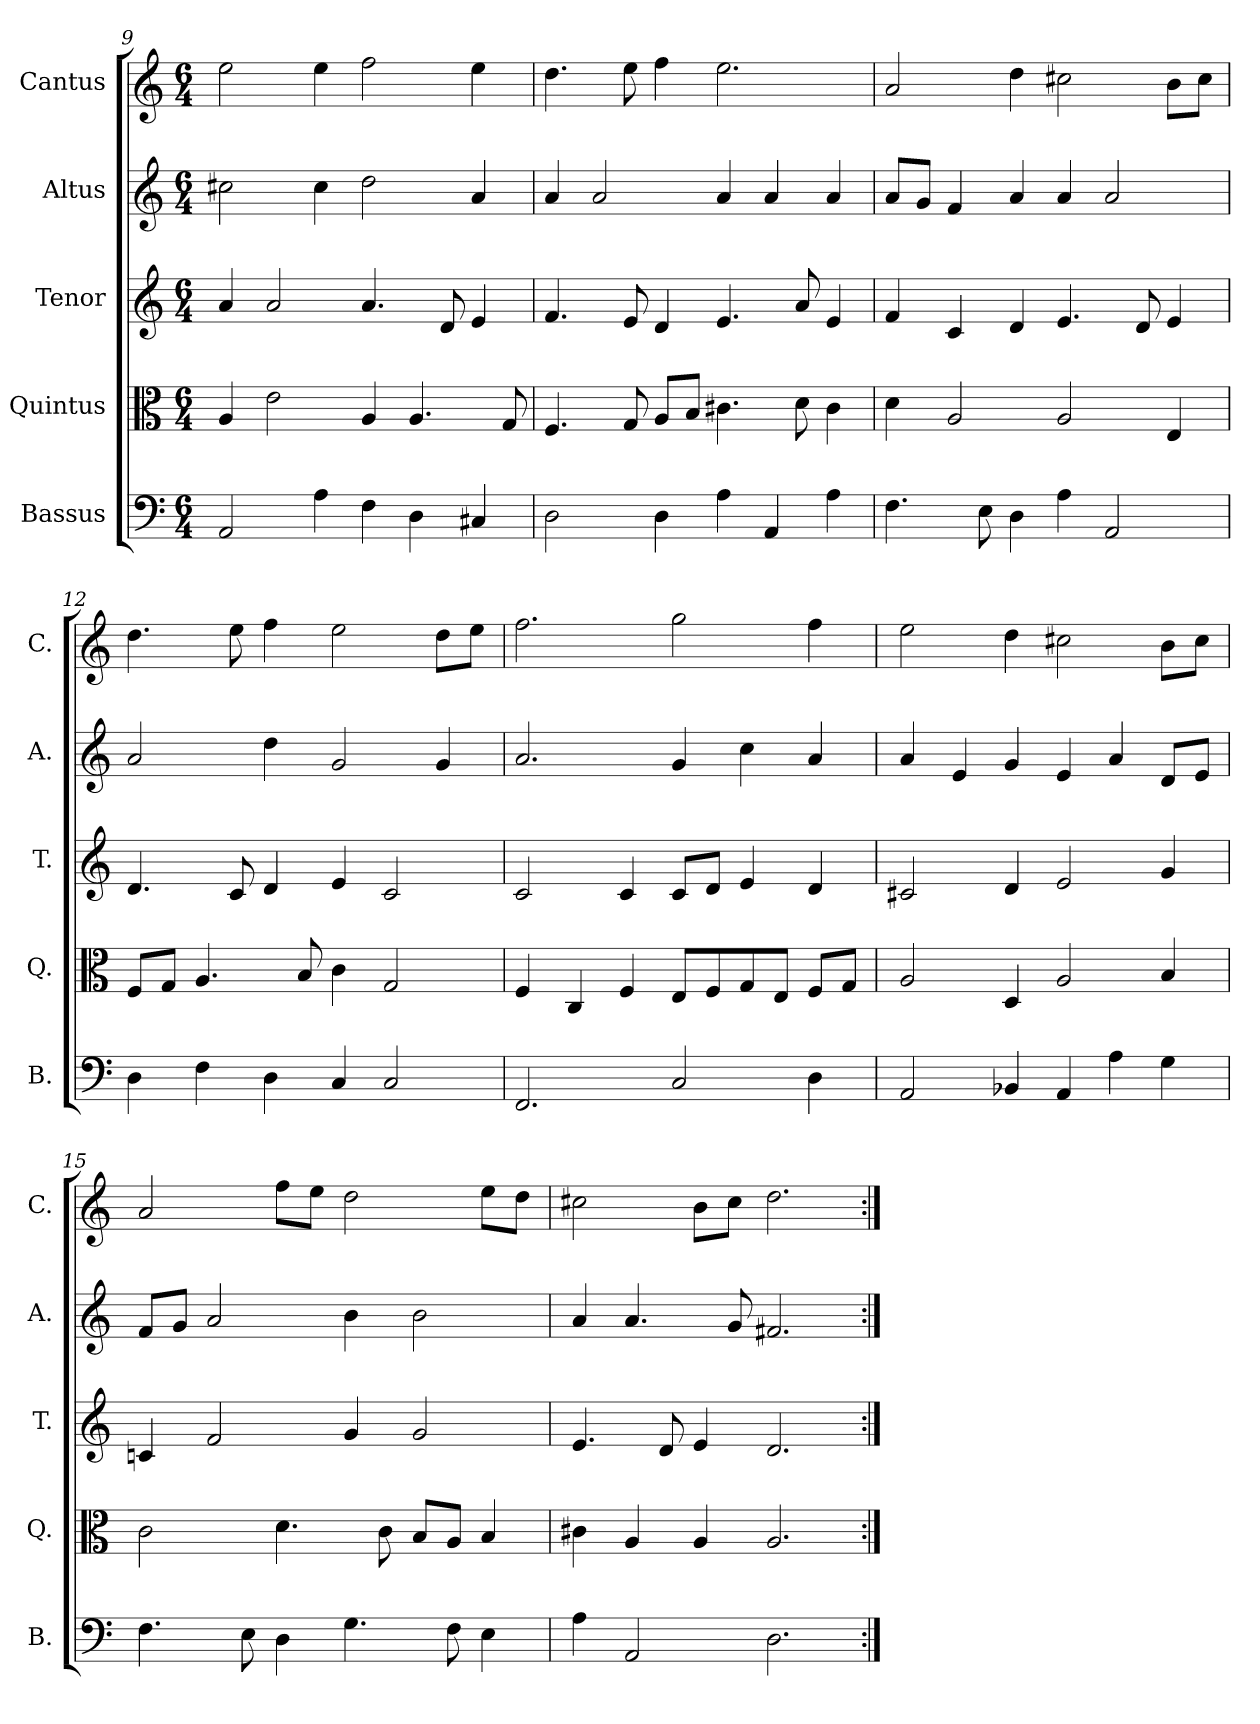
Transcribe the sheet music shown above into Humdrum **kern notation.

**kern	**kern	**kern	**kern	**kern
*part5	*part4	*part3	*part2	*part1
*staff5	*staff4	*staff3	*staff2	*staff1
*I"Bassus	*I"Quintus	*I"Tenor	*I"Altus	*I"Cantus
*I'B.	*I'Q.	*I'T.	*I'A.	*I'C.
!!LO:LB:g=z
*clefF4	*clefC3	*clefG2	*clefG2	*clefG2
*k[]	*k[]	*k[]	*k[]	*k[]
*M6/4	*M6/4	*M6/4	*M6/4	*M6/4
=9	=9	=9	=9	=9
2AA/	4A/	4a/	2cc#X\	2ee\
.	2e\	2a/	.	.
4A\	.	.	4cc#\	4ee\
4F\	4A/	4.a/	2dd\	2ff\
4D\	4.A/	.	.	.
.	.	8d/	.	.
4C#X/	.	4e/	4a/	4ee\
.	8G/	.	.	.
=10	=10	=10	=10	=10
2D\	4.F/	4.f/	4a/	4.dd\
.	.	.	2a/	.
.	8G/	8e/	.	8ee\
4D\	8A/L	4d/	.	4ff\
.	8B/J	.	.	.
4A\	4.c#X\	4.e/	4a/	2.ee\
4AA/	.	.	4a/	.
.	8d\	8a/	.	.
4A\	4c#\	4e/	4a/	.
=11	=11	=11	=11	=11
4.F\	4d\	4f/	8a/L	2a/
.	.	.	8g/J	.
.	2A/	4c/	4f/	.
8E\	.	.	.	.
4D\	.	4d/	4a/	4dd\
4A\	2A/	4.e/	4a/	2cc#X\
2AA/	.	.	2a/	.
.	.	8d/	.	.
.	4E/	4e/	.	8b\L
.	.	.	.	8cc#\J
=12	=12	=12	=12	=12
4D\	8F/L	4.d/	2a/	4.dd\
.	8G/J	.	.	.
4F\	4.A/	.	.	.
.	.	8c/	.	8ee\
4D\	.	4d/	4dd\	4ff\
.	8B/	.	.	.
4C/	4c\	4e/	2g/	2ee\
2C/	2G/	2c/	.	.
.	.	.	4g/	8dd\L
.	.	.	.	8ee\J
!!LO:LB:g=z
=13	=13	=13	=13	=13
2.FF/	4F/	2c/	2.a/	2.ff\
.	4C/	.	.	.
.	4F/	4c/	.	.
2C/	8E/L	8c/L	4g/	2gg\
.	8F/	8d/J	.	.
.	8G/	4e/	4cc\	.
.	8E/J	.	.	.
4D\	8F/L	4d/	4a/	4ff\
.	8G/J	.	.	.
=14	=14	=14	=14	=14
2AA/	2A/	2c#X/	4a/	2ee\
.	.	.	4e/	.
4BB-X/	4D/	4d/	4g/	4dd\
4AA/	2A/	2e/	4e/	2cc#X\
4A\	.	.	4a/	.
4G\	4B/	4g/	8d/L	8b\L
.	.	.	8e/J	8cc#\J
=15	=15	=15	=15	=15
4.F\	2c\	4cn/	8f/L	2a/
.	.	.	8g/J	.
.	.	2f/	2a/	.
8E\	.	.	.	.
4D\	4.d\	.	.	8ff\L
.	.	.	.	8ee\J
4.G\	.	4g/	4b\	2dd\
.	8c\	.	.	.
.	8B/L	2g/	2b\	.
8F\	8A/J	.	.	.
4E\	4B/	.	.	8ee\L
.	.	.	.	8dd\J
=16	=16	=16	=16	=16
4A\	4c#X\	4.e/	4a/	2cc#X\
2AA/	4A/	.	4.a/	.
.	.	8d/	.	.
.	4A/	4e/	.	8b\L
.	.	.	8g/	8cc#\J
2.D\	2.A/	2.d/	2.f#X/	2.dd\
=:|!	=:|!	=:|!	=:|!	=:|!
*-	*-	*-	*-	*-
